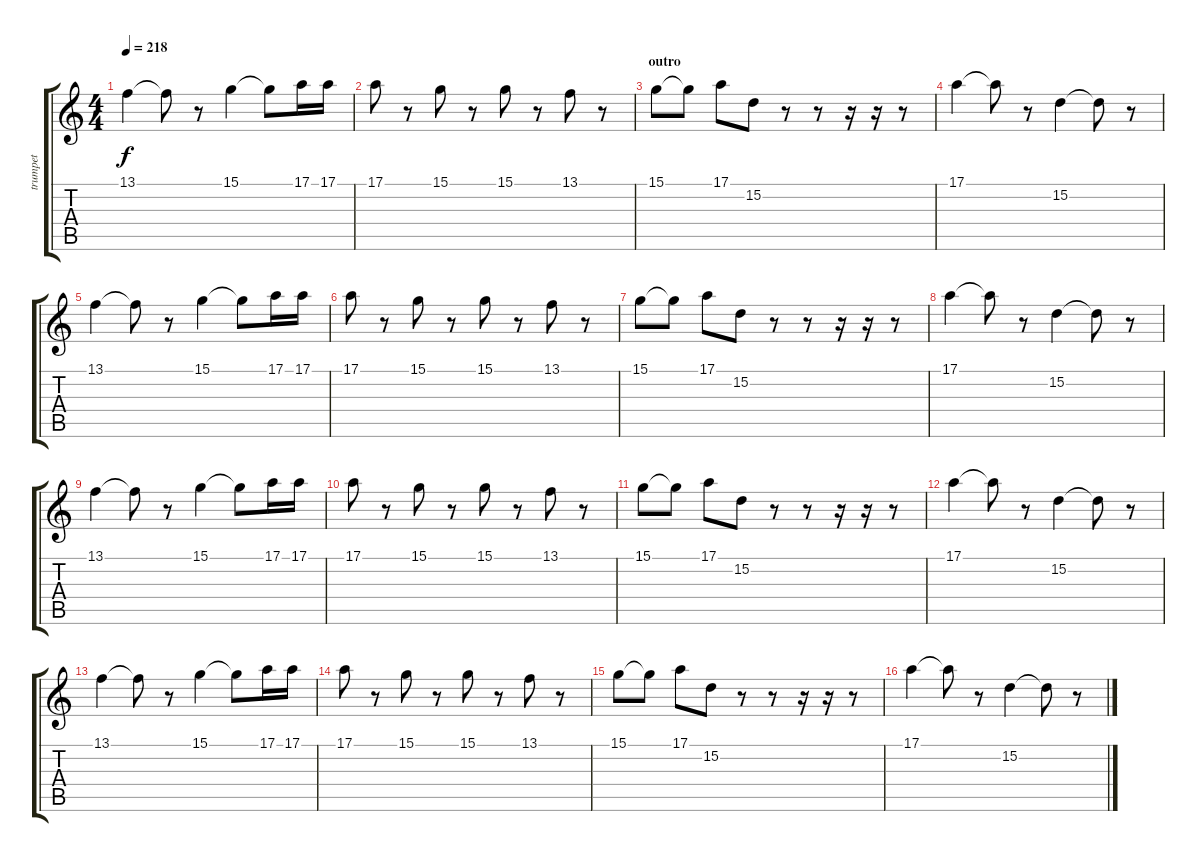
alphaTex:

\track ("trumpet " "trumpet ") {instrument trumpet}
\staff {score tabs}
\tuning (E4 B3 G3 D3 A2 E2) {hide}
\ts (4 4)
\tempo 218
\clef g2
\ks c
13.1.4{dy f} 13.1{t}.8 r.8 15.1.4 15.1{t}.8 17.1.16{balance 12} 17.1.16 |
17.1.8 r.8 15.1.8 r.8 15.1.8 r.8 13.1.8 r.8 |
\section ("" "outro")
15.1.8 15.1{t}.8 17.1.8 15.2.8 r.8 r.8 r.16 r.16 r.8 |
17.1.4{balance 4} 17.1{t}.8 r.8 15.2.4 15.2{t}.8 r.8 |
13.1.4 13.1{t}.8 r.8 15.1.4 15.1{t}.8 17.1.16{balance 12} 17.1.16 |
17.1.8 r.8 15.1.8 r.8 15.1.8 r.8 13.1.8 r.8 |
15.1.8 15.1{t}.8 17.1.8 15.2.8 r.8 r.8 r.16 r.16 r.8 |
17.1.4{balance 4} 17.1{t}.8 r.8 15.2.4 15.2{t}.8 r.8 |
13.1.4 13.1{t}.8 r.8 15.1.4 15.1{t}.8 17.1.16{balance 12} 17.1.16 |
17.1.8 r.8 15.1.8 r.8 15.1.8 r.8 13.1.8 r.8 |
15.1.8 15.1{t}.8 17.1.8 15.2.8 r.8 r.8 r.16 r.16 r.8 |
17.1.4{balance 4} 17.1{t}.8 r.8 15.2.4 15.2{t}.8 r.8 |
13.1.4 13.1{t}.8 r.8 15.1.4 15.1{t}.8 17.1.16{balance 12} 17.1.16 |
17.1.8 r.8 15.1.8 r.8 15.1.8 r.8 13.1.8 r.8 |
15.1.8 15.1{t}.8 17.1.8 15.2.8 r.8 r.8 r.16 r.16 r.8 |
17.1.4{balance 4} 17.1{t}.8 r.8 15.2.4 15.2{t}.8 r.8
